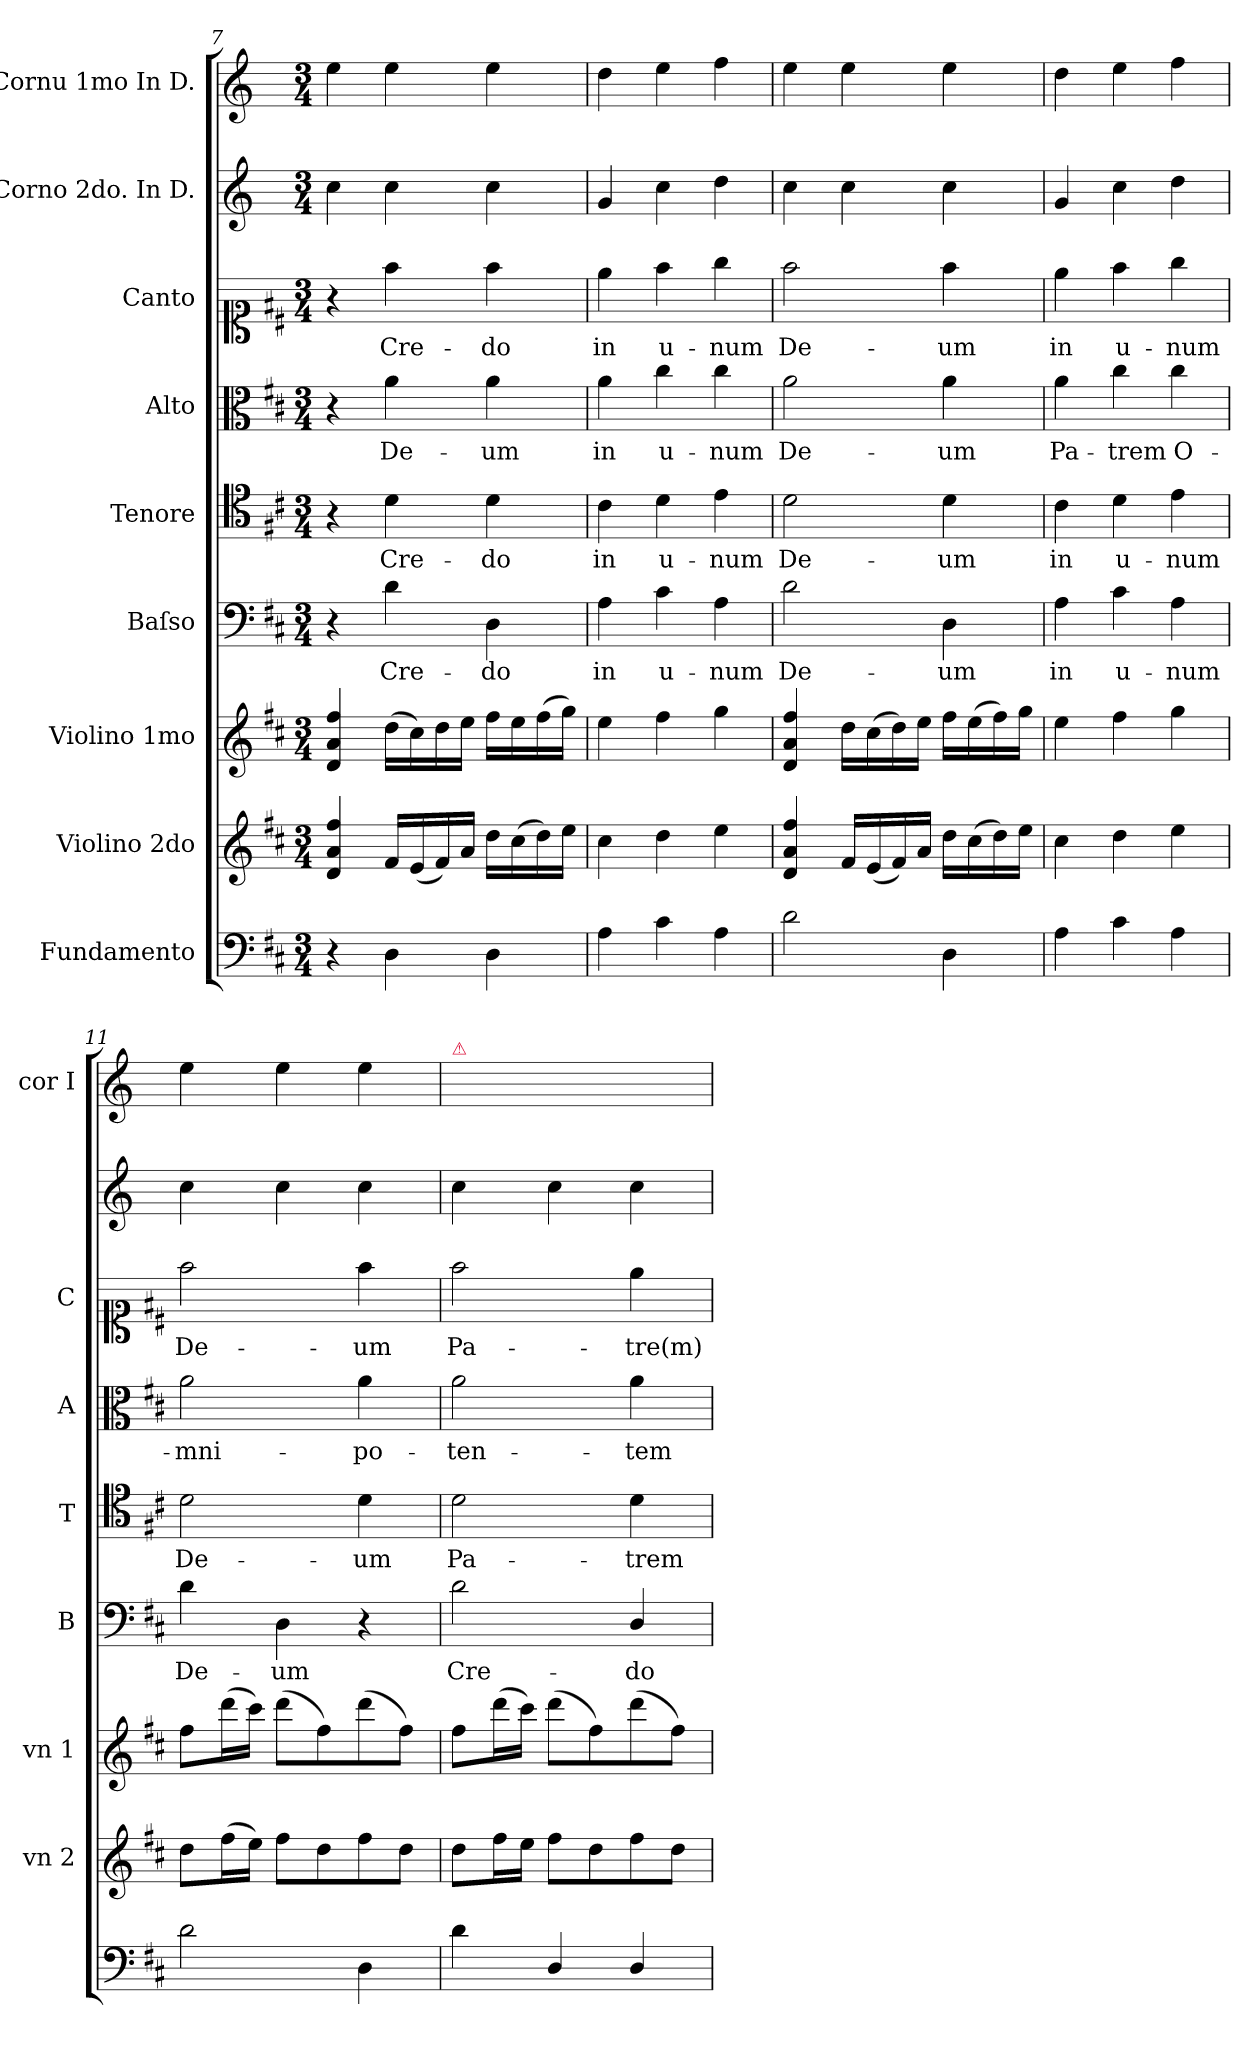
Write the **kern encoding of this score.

**kern	**kern	**kern	**dynam	**kern	**text	**kern	**text	**kern	**text	**kern	**text	**kern	**kern
*part9	*part8	*part7	*part7	*part6	*part6	*part5	*part5	*part4	*part4	*part3	*part3	*part2	*part1
*staff9	*staff8	*staff7	*staff7	*staff6	*staff6	*staff5	*staff5	*staff4	*staff4	*staff3	*staff3	*staff2	*staff1
*I"Fundamento	*I"Violino 2do	*I"Violino 1mo	*	*I"Baſso	*	*I"Tenore	*	*I"Alto	*	*I"Canto	*	*I"Corno 2do. In D.	*I"Cornu 1mo In D.
*	*I'vn 2	*I'vn 1	*	*I'B	*	*I'T	*	*I'A	*	*I'C	*	*	*I'cor I
*clefF4	*clefG2	*clefG2	*	*clefF4	*	*clefC4	*	*clefC3	*	*clefC1	*	*clefG2	*clefG2
*	*	*	*	*	*	*	*	*	*	*	*	*ITrd6c10	*ITrd6c10
*k[f#c#]	*k[f#c#]	*k[f#c#]	*	*k[f#c#]	*	*k[f#c#]	*	*k[f#c#]	*	*k[f#c#]	*	*k[f#c#]	*k[f#c#]
*M3/4	*M3/4	*M3/4	*	*M3/4	*	*M3/4	*	*M3/4	*	*M3/4	*	*M3/4	*M3/4
=7	=7	=7	=7	=7	=7	=7	=7	=7	=7	=7	=7	=7	=7
!	!	!	!LO:DY:b	!	!	!	!	!	!	!	!	!	!
4r	4d/ 4a/ 4ff#/	4d/ 4a/ 4ff#/	for	4r	.	4r	.	4r	.	4r	.	4d\	4f#\
4D\	16f#/LL	(16dd\LL	.	4d\	Cre-	4d\	Cre-	4a\	De-	4ff#\	Cre-	4d\	4f#\
.	(16e/	16cc#\)	.	.	.	.	.	.	.	.	.	.	.
.	16f#/)	16dd\	.	.	.	.	.	.	.	.	.	.	.
.	16a/JJ	16ee\JJ	.	.	.	.	.	.	.	.	.	.	.
4D\	16dd\LL	16ff#\LL	.	4D\	-do	4d\	-do	4a\	-um	4ff#\	-do	4d\	4f#\
.	(16cc#\	16ee\	.	.	.	.	.	.	.	.	.	.	.
.	16dd\)	(16ff#\	.	.	.	.	.	.	.	.	.	.	.
.	16ee\JJ	16gg\JJ)	.	.	.	.	.	.	.	.	.	.	.
=8	=8	=8	=8	=8	=8	=8	=8	=8	=8	=8	=8	=8	=8
4A\	4cc#\	4ee\	.	4A\	in	4c#\	in	4a\	in	4ee\	in	4A/	4e\
4c#\	4dd\	4ff#\	.	4c#\	u-	4d\	u-	4cc#\	u-	4ff#\	u-	4d\	4f#\
4A\	4ee\	4gg\	.	4A\	-num	4e\	-num	4cc#\	-num	4gg\	-num	4e\	4g\
=9	=9	=9	=9	=9	=9	=9	=9	=9	=9	=9	=9	=9	=9
2d\	4d/ 4a/ 4ff#/	4d/ 4a/ 4ff#/	.	2d\	De-	2d\	De-	2a\	De-	2ff#\	De-	4d\	4f#\
.	16f#/LL	16dd\LL	.	.	.	.	.	.	.	.	.	4d\	4f#\
.	(16e/	(16cc#\	.	.	.	.	.	.	.	.	.	.	.
.	16f#/)	16dd\)	.	.	.	.	.	.	.	.	.	.	.
.	16a/JJ	16ee\JJ	.	.	.	.	.	.	.	.	.	.	.
4D\	16dd\LL	16ff#\LL	.	4D\	-um	4d\	-um	4a\	-um	4ff#\	-um	4d\	4f#\
.	(16cc#\	(16ee\	.	.	.	.	.	.	.	.	.	.	.
.	16dd\)	16ff#\)	.	.	.	.	.	.	.	.	.	.	.
.	16ee\JJ	16gg\JJ	.	.	.	.	.	.	.	.	.	.	.
=10	=10	=10	=10	=10	=10	=10	=10	=10	=10	=10	=10	=10	=10
!	!	!	!	!	!LO:LY:i	!	!	!	!	!	!	!	!
4A\	4cc#\	4ee\	.	4A\	in	4c#\	in	4a\	Pa-	4ee\	in	4A/	4e\
!	!	!	!	!	!LO:LY:i	!	!	!	!	!	!	!	!
4c#\	4dd\	4ff#\	.	4c#\	u-	4d\	u-	4cc#\	-trem	4ff#\	u-	4d\	4f#\
!	!	!	!	!	!LO:LY:i	!	!	!	!	!	!	!	!
4A\	4ee\	4gg\	.	4A\	-num	4e\	-num	4cc#\	O-	4gg\	-num	4e\	4g\
=11	=11	=11	=11	=11	=11	=11	=11	=11	=11	=11	=11	=11	=11
!	!	!	!	!	!LO:LY:i	!	!	!	!	!	!	!	!
2d\	8dd\L	8ff#\L	.	4d\	De-	2d\	De-	2a\	-mni-	2ff#\	De-	4d\	4f#\
.	(16ff#\L	(16ddd\L	.	.	.	.	.	.	.	.	.	.	.
.	16ee\JJ)	16ccc#\JJ)	.	.	.	.	.	.	.	.	.	.	.
!	!	!	!	!	!LO:LY:i	!	!	!	!	!	!	!	!
.	8ff#\L	(8ddd\L	.	4D\	-um	.	.	.	.	.	.	4d\	4f#\
.	8dd\	8ff#\)	.	.	.	.	.	.	.	.	.	.	.
4D\	8ff#\	(8ddd\	.	4r	.	4d\	-um	4a\	-po-	4ff#\	-um	4d\	4f#\
.	8dd\J	8ff#\J)	.	.	.	.	.	.	.	.	.	.	.
=12	=12	=12	=12	=12	=12	=12	=12	=12	=12	=12	=12	=12	=12
!	!	!	!	!	!	!	!	!	!	!	!	!	!LO:TX:a:color=crimson:t=⚠
4d\	8dd\L	8ff#\L	.	2d\	Cre-	2d\	Pa-	2a\	-ten-	2ff#\	Pa-	4d\	2.ryy
.	16ff#\L	(16ddd\L	.	.	.	.	.	.	.	.	.	.	.
.	16ee\JJ	16ccc#\JJ)	.	.	.	.	.	.	.	.	.	.	.
4D/	8ff#\L	(8ddd\L	.	.	.	.	.	.	.	.	.	4d\	.
.	8dd\	8ff#\)	.	.	.	.	.	.	.	.	.	.	.
4D/	8ff#\	(8ddd\	.	4D/	-do	4d\	-trem	4a\	-tem	4ee\	-tre(m)	4d\	.
.	8dd\J	8ff#\J)	.	.	.	.	.	.	.	.	.	.	.
=	=	=	=	=	=	=	=	=	=	=	=	=	=
*-	*-	*-	*-	*-	*-	*-	*-	*-	*-	*-	*-	*-	*-
